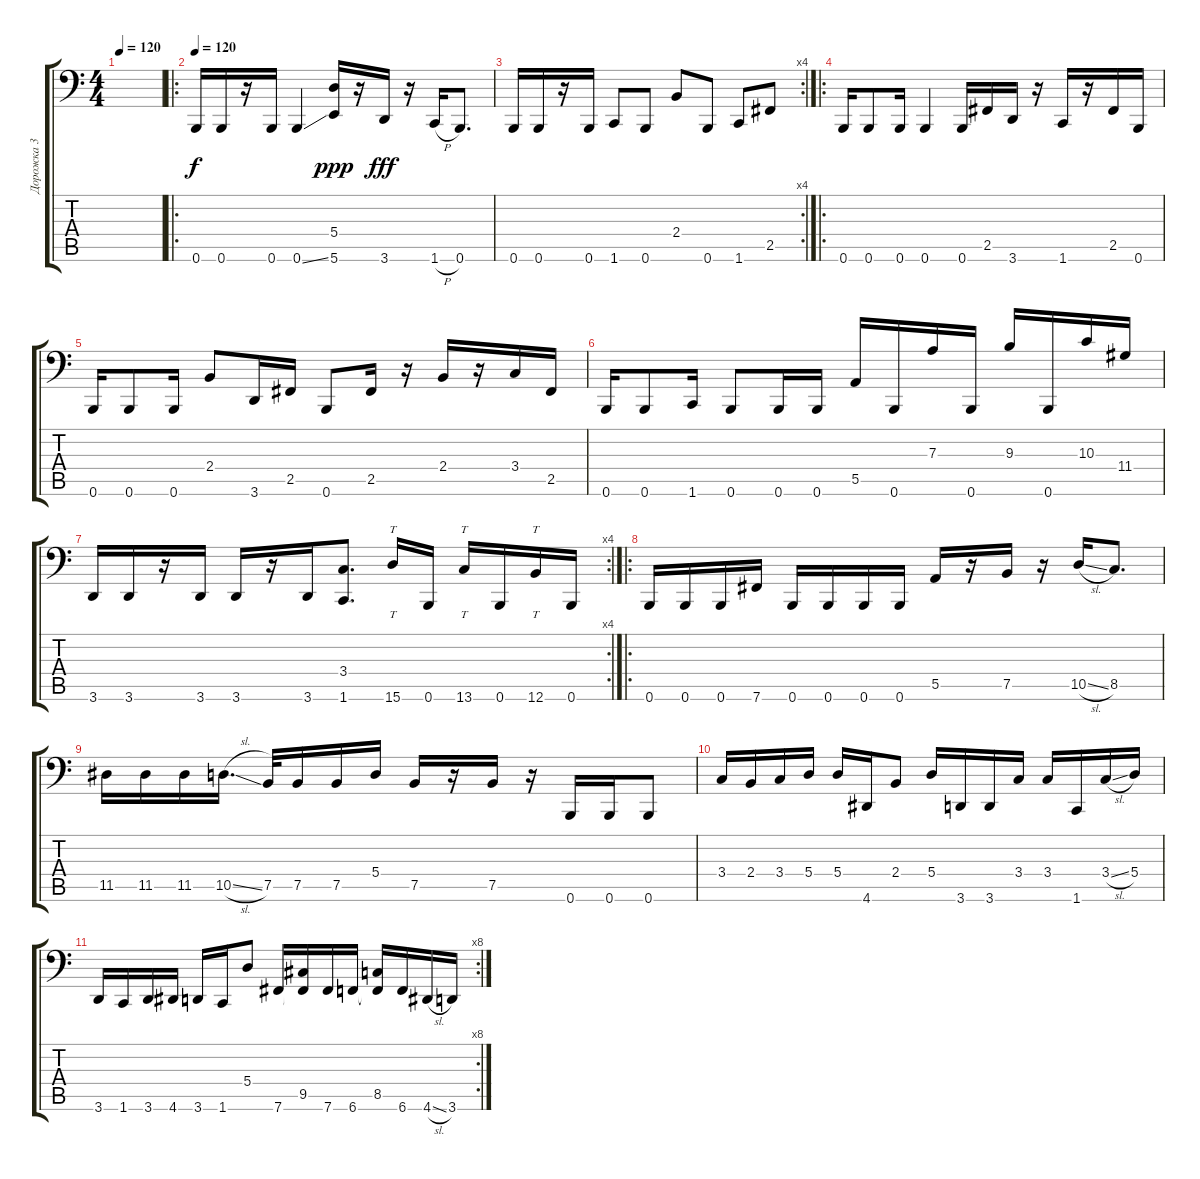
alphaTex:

\track ("Дорожка 3" "Дорожка 3") {instrument slapbass2}
\staff {score tabs}
\tuning (B2 Gb2 D2 A1 E1 B0) {hide}
\ts (4 4)
\tempo 120
\clef f4
\ks c
|
\ro
\tempo 120
0.6.16 0.6.16 r.16 0.6.16 0.6{ss}.4 (5.4 5.6).16{dy ppp} r.16 3.6.16{dy fff} r.16 1.6{h}.16 0.6.8{d} |
\rc 4
0.6.16 0.6.16 r.16 0.6.16 1.6.8 0.6.8 2.4.8 0.6.8 1.6.8 2.5.8 |
\ro
0.6.16 0.6.8 0.6.16 0.6.4 0.6.16 2.5.16 3.6.16 r.16 1.6.16 r.16 2.5.16 0.6.16 |
0.6.16 0.6.8 0.6.16 2.4.8 3.6.16 2.5.16 0.6.8 2.5.16 r.16 2.4.16 r.16 3.4.16 2.5.16 |
0.6.16 0.6.8 1.6.16 0.6.8 0.6.16 0.6.16 5.5.16 0.6.16 7.3.16 0.6.16 9.3.16 0.6.16 10.3.16 11.4.16 |
\rc 4
3.6.16 3.6.16 r.16 3.6.16 3.6.16 r.16 3.6.16 (3.4 1.6).8{d} 15.6.16{tt} 0.6.16 13.6.16{tt} 0.6.16 12.6.16{tt} 0.6.16 |
\ro
0.6.16 0.6.16 0.6.16 7.6.16 0.6.16 0.6.16 0.6.16 0.6.16 5.5.16 r.16 7.5.16 r.16 10.5{sl}.16 8.5.8{d} |
11.5.16 11.5.16 11.5.16 10.5{sl}.16{d} 7.5.32 7.5.16 7.5.16 5.4.16 7.5.16 r.16 7.5.16 r.16 0.6.16 0.6.16 0.6.8 |
3.4.16 2.4.16 3.4.16 5.4.16 5.4.16 4.6.16 2.4.8 5.4.16 3.6.16 3.6.16 3.4.16 3.4.16 1.6.16 3.4{sl}.16 5.4.16 |
\rc 8
3.6.16 1.6.16 3.6.16 4.6.16 3.6.16 1.6.16 5.4.8 7.6.16 (9.5 7.6{t}).16 7.6.16 6.6.16 (8.5 6.6{t}).16 6.6.16 4.6{sl}.16 3.6.16
